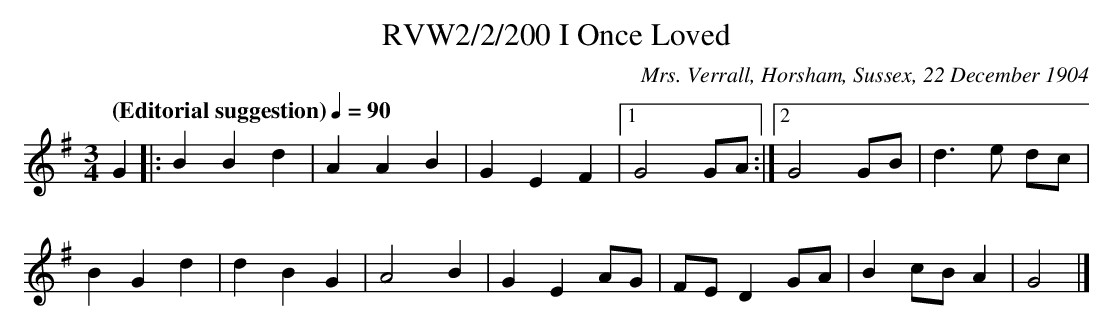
X:1
T:RVW2/2/200 I Once Loved
C:Mrs. Verrall, Horsham, Sussex, 22 December 1904
L:1/4
Q: "(Editorial suggestion)" 1/4=90
M:3/4
K:G
G |: B B d | A A B | G E F |1 G2 G/2A/2 :|2 G2 G/2B/2 | d3/2 e/2 d/2c/2 |
B G d | d B G | A2 B | G E A/2G/2 | F/2E/2 D G/2A/2 | B c/2B/2 A | G2 |]
